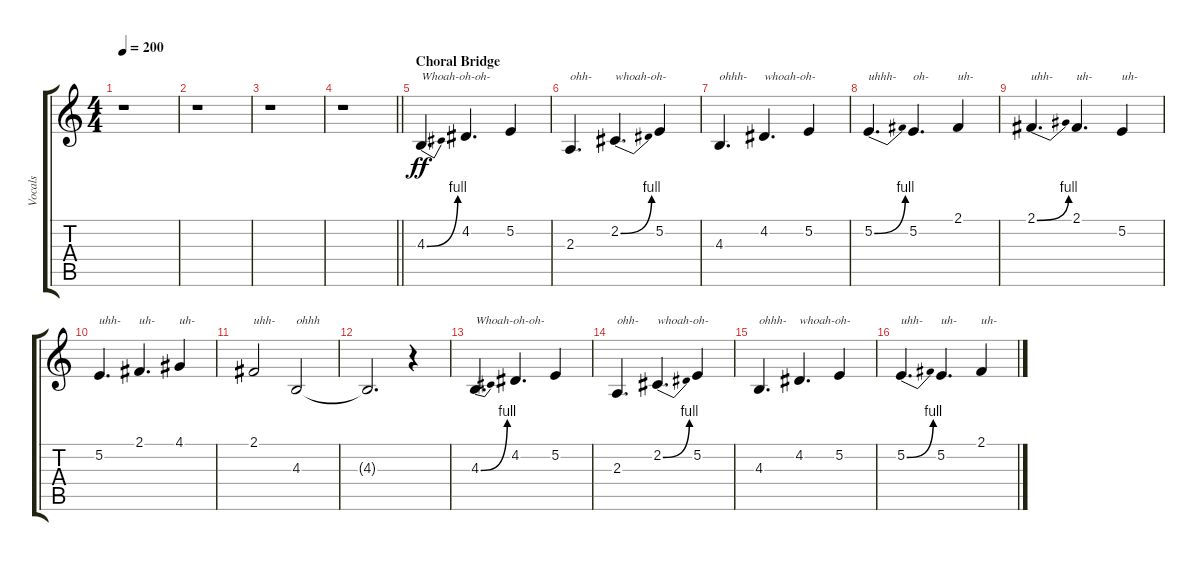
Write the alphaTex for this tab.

\track ("Vocals" "Vocals") {instrument lead2sawtooth}
\staff {score tabs}
\tuning (E4 B3 G3 D3 A2 E2) {hide}
\ts (4 4)
\tempo 200
\clef g2
\ks c
r.1{dy f} |
r.1 |
r.1 |
\barLineRight lightlight
r.1 |
\section ("" "Choral Bridge")
4.3{be (bend 0 0 60 4)}.4{d txt "Whoah-oh-oh-" dy ff} 4.2.4{d} 5.2.4 |
2.3.4{d txt "ohh-"} 2.2{be (bend 0 0 60 4)}.4{d txt "whoah-oh-"} 5.2.4 |
4.3.4{d txt "ohhh-"} 4.2.4{d txt "whoah-oh-"} 5.2.4 |
5.2{be (bend 0 0 60 4)}.4{d txt "uhhh-"} 5.2.4{d txt "oh-"} 2.1.4{txt "uh-"} |
2.1{be (bend 0 0 60 4)}.4{d txt "uhh-"} 2.1.4{d txt "uh-"} 5.2.4{txt "uh-"} |
5.2.4{d txt "uhh-"} 2.1.4{d txt "uh-"} 4.1.4{txt "uh-"} |
2.1.2{txt "uhh-"} 4.3.2{txt "ohhh"} |
4.3{t}.2{d} r.4 |
4.3{be (bend 0 0 60 4)}.4{d txt "Whoah-oh-oh-"} 4.2.4{d} 5.2.4 |
2.3.4{d txt "ohh-"} 2.2{be (bend 0 0 60 4)}.4{d txt "whoah-oh-"} 5.2.4 |
4.3.4{d txt "ohhh-"} 4.2.4{d txt "whoah-oh-"} 5.2.4 |
5.2{be (bend 0 0 60 4)}.4{d txt "uhh-"} 5.2.4{d txt "uh-"} 2.1.4{txt "uh-"}
